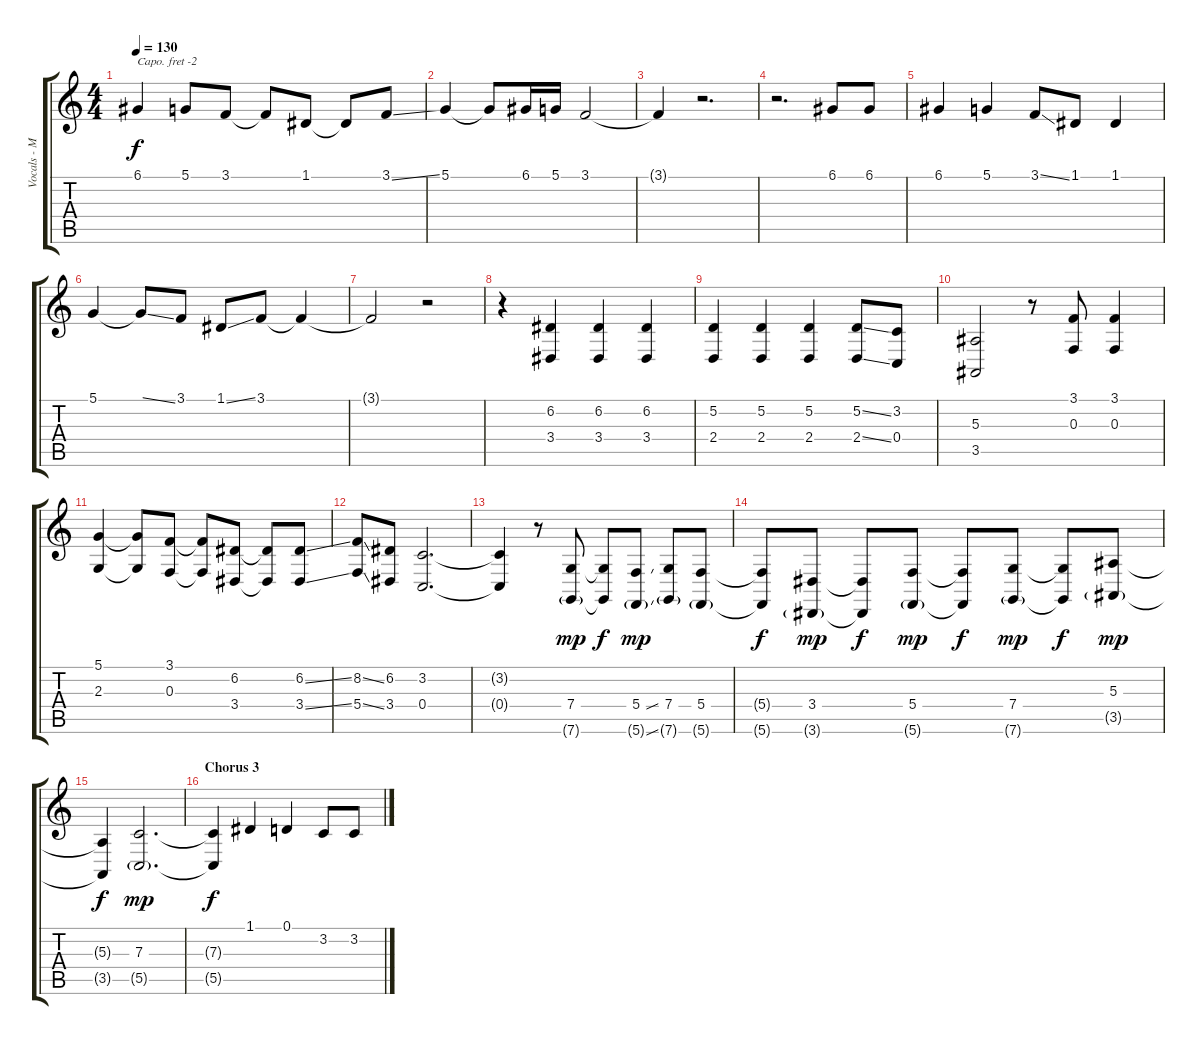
\track ("Vocals - M. Shadows" "Vocals - M") {instrument clarinet}
\staff {score tabs}
\capo -2
\tuning (E4 B3 G3 D3 A2 D2) {hide}
\ts (4 4)
\tempo 130
\clef g2
\ks c
6.1.4{dy f} 5.1.8 3.1.8 3.1{t}.8 1.1.8 1.1{t}.8 3.1{ss}.8 |
5.1.4 5.1{t}.8 6.1.16 5.1.16 3.1.2 |
3.1{t}.4 r.2{d} |
r.2{d} 6.1.8 6.1.8 |
6.1.4 5.1.4 3.1{ss}.8 1.1.8 1.1.4 |
5.1.4 5.1{ss t}.8 3.1.8 1.1{ss}.8 3.1.8 3.1{t}.4 |
3.1{t}.2 r.2 |
r.4 (6.2 3.4).4 (6.2 3.4).4 (6.2 3.4).4 |
(5.2 2.4).4 (5.2 2.4).4 (5.2 2.4).4 (5.2{ss} 2.4{ss}).8 (3.2 0.4).8 |
(5.3 3.5).2 r.8 (3.1 0.3).8 (3.1 0.3).4 |
(5.1 2.3).4 (5.1{t} 2.3{t}).8 (3.1 0.3).8 (3.1{t} 0.3{t}).8 (6.2 3.4).8 (6.2{t} 3.4{t}).8 (6.2{ss} 3.4{ss}).8 |
(8.2{ss} 5.4{ss}).8 (6.2 3.4).8 (3.2 0.4).2{d} |
(3.2{t} 0.4{t}).4 r.8 (7.4 7.6{g}).8{dy mp} (7.4{t} 7.6{t}).8{dy f} (5.4{ss} 5.6{ss g}).8{dy mp} (7.4 7.6{g}).8 (5.4 5.6{g}).8 |
(5.4{t} 5.6{t}).8{dy f} (3.4 3.6{g}).8{dy mp} (3.4{t} 3.6{t}).8{dy f} (5.4 5.6{g}).8{dy mp} (5.4{t} 5.6{t}).8{dy f} (7.4 7.6{g}).8{dy mp} (7.4{t} 7.6{t}).8{dy f} (5.3 3.5{g}).8{dy mp} |
(5.3{t} 3.5{t}).4{dy f} (7.3 5.5{g}).2{d dy mp} |
\section ("" "Chorus 3")
(7.3{t} 5.5{t}).4{dy f} 1.1.4 0.1.4 3.2.8 3.2{ss}.8
